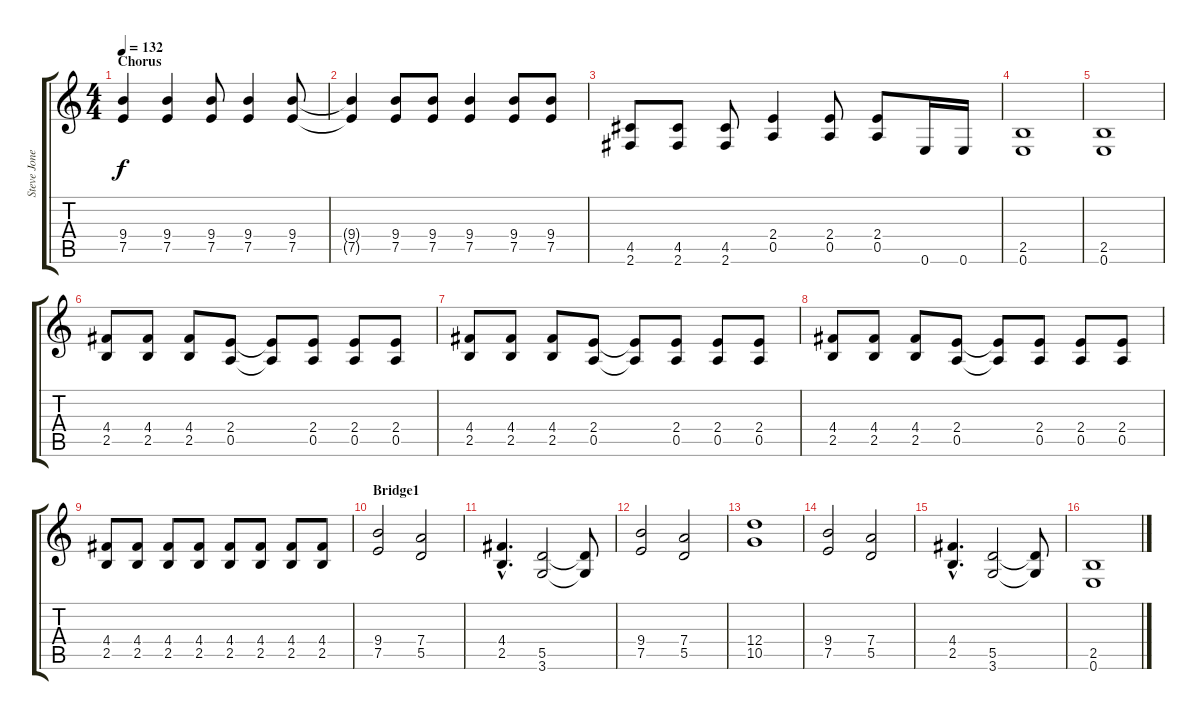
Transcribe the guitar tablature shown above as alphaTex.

\track ("Steve Jones" "Steve Jone") {instrument distortionguitar}
\staff {score tabs}
\tuning (E4 B3 G3 D3 A2 E2) {hide}
\ts (4 4)
\section ("" "Chorus")
\tempo 132
\clef g2
\ks c
(9.4 7.5).4{dy f} (9.4 7.5).4 (9.4 7.5).8 (9.4 7.5).4 (9.4 7.5).8 |
(9.4{t} 7.5{t}).4 (9.4 7.5).8 (9.4 7.5).8 (9.4 7.5).4 (9.4 7.5).8 (9.4 7.5).8 |
(4.5 2.6).8 (4.5 2.6).8 (4.5 2.6).8 (2.4 0.5).4 (2.4 0.5).8 (2.4 0.5).8 0.6.16 0.6.16 |
(2.5 0.6).1 |
(2.5 0.6).1 |
(4.4 2.5).8 (4.4 2.5).8 (4.4 2.5).8 (2.4 0.5).8 (2.4{t} 0.5{t}).8 (2.4 0.5).8 (2.4 0.5).8 (2.4 0.5).8 |
(4.4 2.5).8 (4.4 2.5).8 (4.4 2.5).8 (2.4 0.5).8 (2.4{t} 0.5{t}).8 (2.4 0.5).8 (2.4 0.5).8 (2.4 0.5).8 |
(4.4 2.5).8 (4.4 2.5).8 (4.4 2.5).8 (2.4 0.5).8 (2.4{t} 0.5{t}).8 (2.4 0.5).8 (2.4 0.5).8 (2.4 0.5).8 |
(4.4 2.5).8 (4.4 2.5).8 (4.4 2.5).8 (4.4 2.5).8 (4.4 2.5).8 (4.4 2.5).8 (4.4 2.5).8 (4.4 2.5).8 |
\section ("" "Bridge1")
(9.4 7.5).2 (7.4 5.5).2 |
(4.4{hac} 2.5{hac}).4{d} (5.5 3.6).2 (5.5{t} 3.6{t}).8 |
(9.4 7.5).2 (7.4 5.5).2 |
(12.4 10.5).1 |
(9.4 7.5).2 (7.4 5.5).2 |
(4.4{hac} 2.5{hac}).4{d} (5.5 3.6).2 (5.5{t} 3.6{t}).8 |
(2.5 0.6).1
